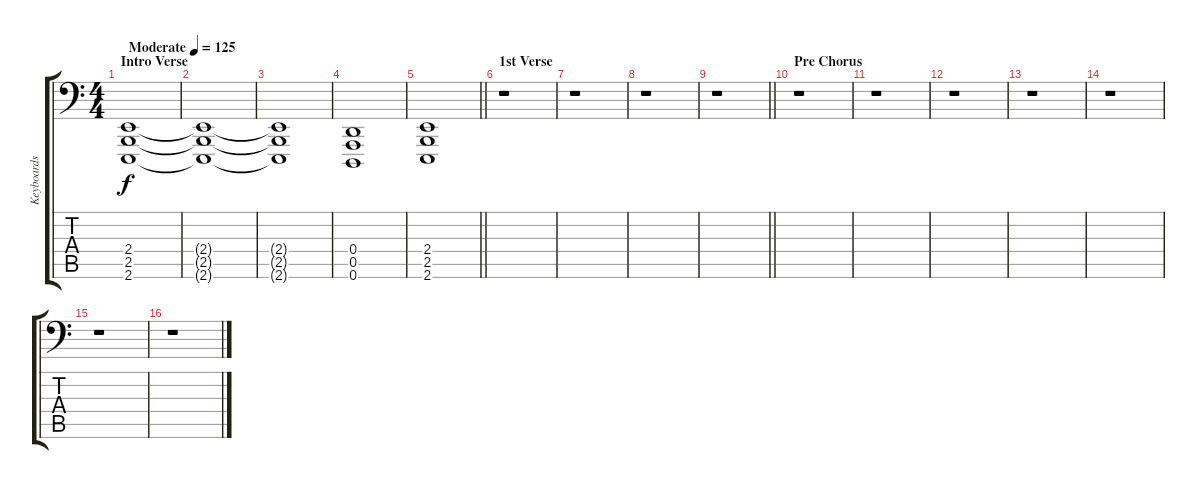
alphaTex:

\track ("Keyboards (1)" "Keyboards ") {instrument lead2sawtooth}
\staff {score tabs}
\tuning (E3 B2 G2 D2 A1 D1) {hide}
\ts (4 4)
\section ("" "Intro Verse")
\tempo (125 "Moderate")
\clef f4
\ks c
(2.4 2.5 2.6).1{dy f instrument lead2sawtooth} |
(2.4{t} 2.5{t} 2.6{t}).1 |
(2.4{t} 2.5{t} 2.6{t}).1 |
(0.4 0.5 0.6).1 |
\barLineRight lightlight
(2.4 2.5 2.6).1 |
\section ("" "1st Verse")
r.1 |
r.1 |
r.1 |
\barLineRight lightlight
r.1 |
\section ("" "Pre Chorus")
r.1 |
r.1 |
r.1 |
r.1 |
r.1 |
r.1 |
r.1
